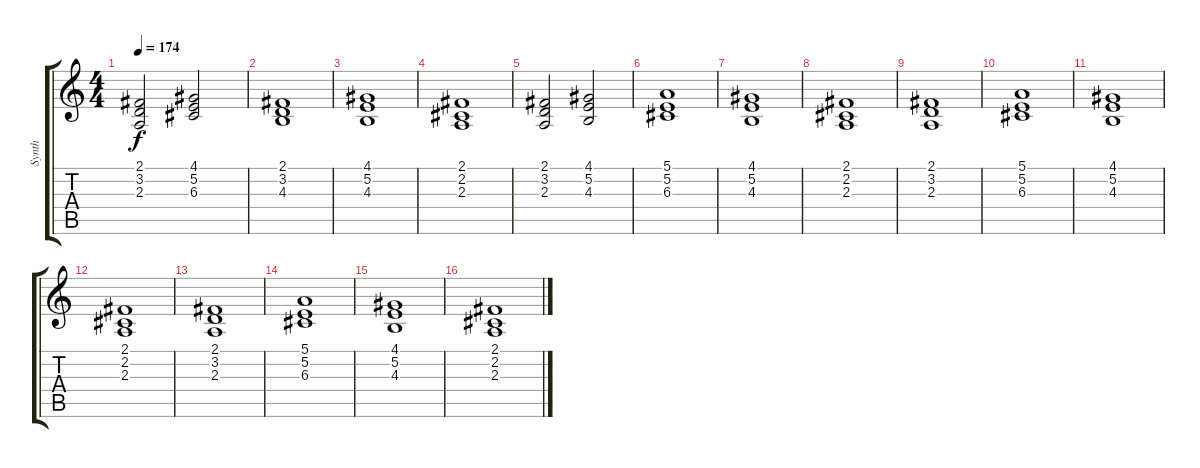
\track ("Synth" "Synth") {instrument synthstrings1}
\staff {score tabs}
\tuning (E4 B3 G3 D3 A2 E2) {hide}
\ts (4 4)
\tempo 174
\clef g2
\ks c
(2.1 3.2 2.3).2{dy f} (4.1 5.2 6.3).2 |
(2.1 3.2 4.3).1 |
(4.1 5.2 4.3).1 |
(2.1 2.2 2.3).1 |
(2.1 3.2 2.3).2 (4.1 5.2 4.3).2 |
(5.1 5.2 6.3).1 |
(4.1 5.2 4.3).1 |
(2.1 2.2 2.3).1 |
(2.1 3.2 2.3).1 |
(5.1 5.2 6.3).1 |
(4.1 5.2 4.3).1 |
(2.1 2.2 2.3).1 |
(2.1 3.2 2.3).1 |
(5.1 5.2 6.3).1 |
(4.1 5.2 4.3).1 |
(2.1 2.2 2.3).1
